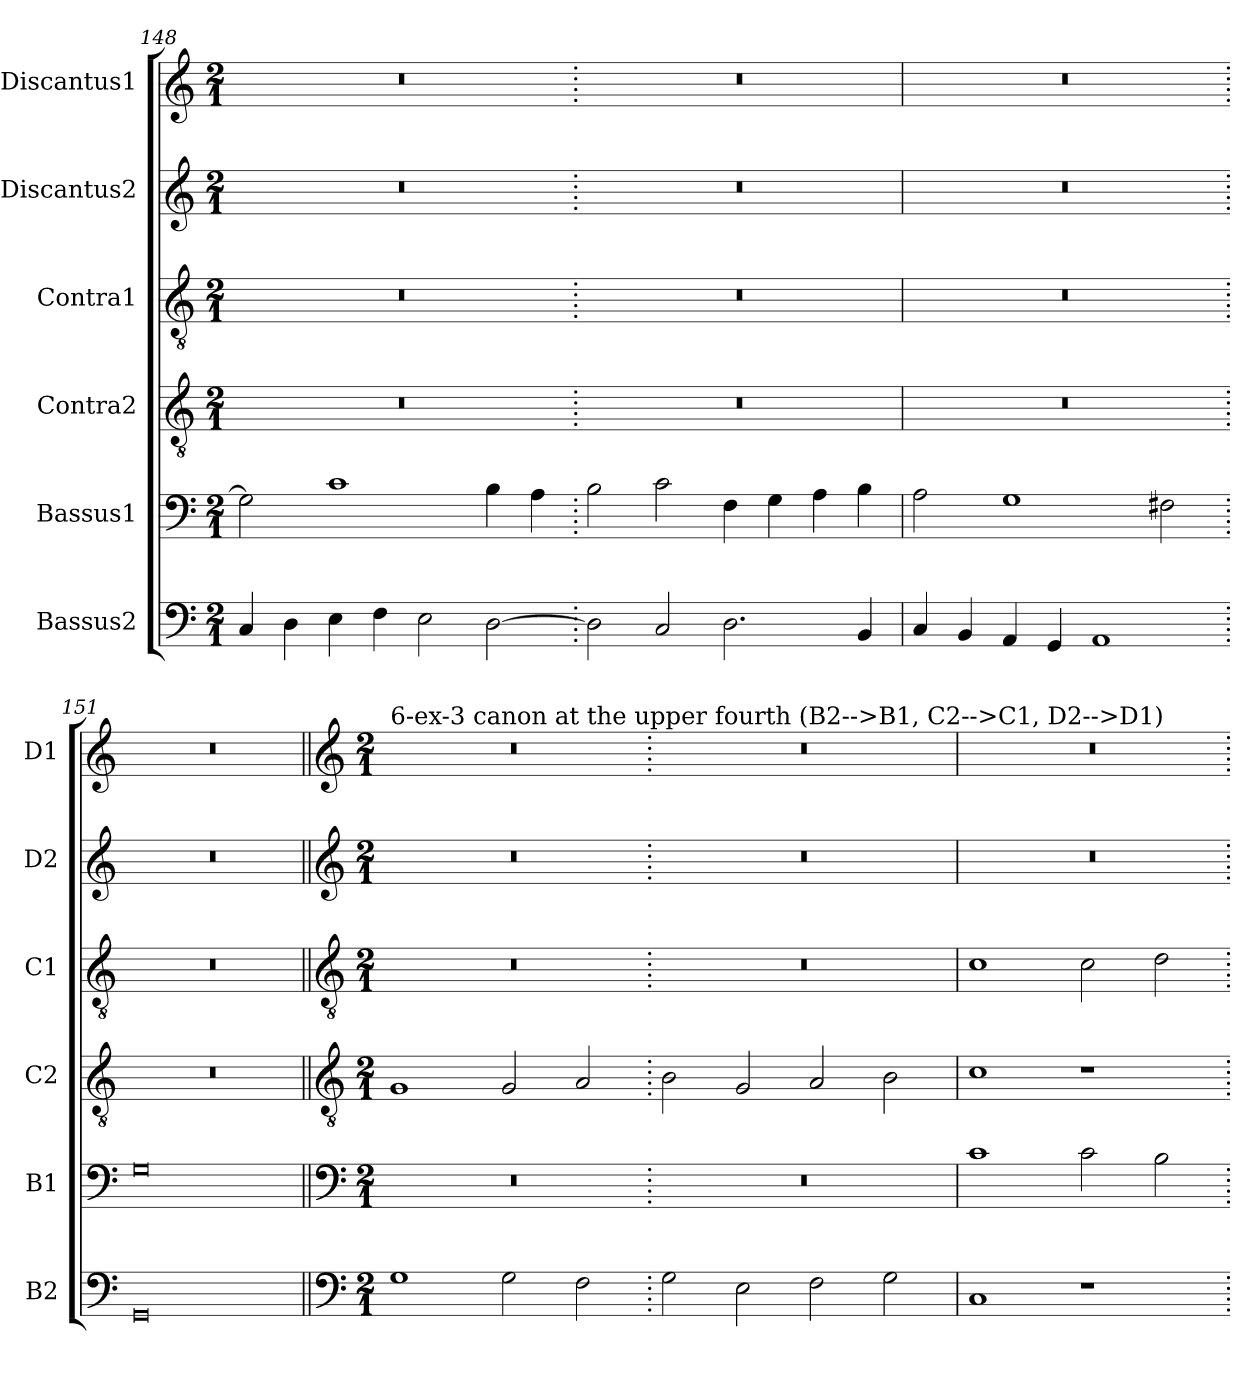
**kern	**kern	**kern	**kern	**kern	**kern
*part6	*part5	*part4	*part3	*part2	*part1
*staff6	*staff5	*staff4	*staff3	*staff2	*staff1
*I"Bassus2	*I"Bassus1	*I"Contra2	*I"Contra1	*I"Discantus2	*I"Discantus1
*I'B2	*I'B1	*I'C2	*I'C1	*I'D2	*I'D1
*clefF4	*clefF4	*clefGv2	*clefGv2	*clefG2	*clefG2
*k[]	*k[]	*k[]	*k[]	*k[]	*k[]
*M2/1	*M2/1	*M2/1	*M2/1	*M2/1	*M2/1
=148	=148	=148	=148	=148	=148
4C/	2G\]	0r	0r	0r	0r
4D\	.	.	.	.	.
4E\	1c	.	.	.	.
4F\	.	.	.	.	.
2E\	.	.	.	.	.
[2D\	4B\	.	.	.	.
.	4A\	.	.	.	.
=149.	=149.	=149.	=149.	=149.	=149.
2D\]	2B\	0r	0r	0r	0r
2C/	2c\	.	.	.	.
2.D\	4F\	.	.	.	.
.	4G\	.	.	.	.
.	4A\	.	.	.	.
4BB/	4B\	.	.	.	.
=150	=150	=150	=150	=150	=150
4C/	2A\	0r	0r	0r	0r
4BB/	.	.	.	.	.
4AA/	1G	.	.	.	.
4GG/	.	.	.	.	.
1AA	.	.	.	.	.
.	2F#X\	.	.	.	.
=151.	=151.	=151.	=151.	=151.	=151.
0GG	0G	0r	0r	0r	0r
!!LO:LB:g=z
=152||	=152||	=152||	=152||	=152||	=152||
*clefF4	*clefF4	*clefGv2	*clefGv2	*clefG2	*clefG2
*k[]	*k[]	*k[]	*k[]	*k[]	*k[]
*M2/1	*M2/1	*M2/1	*M2/1	*M2/1	*M2/1
!	!	!	!	!	!LO:TX:a:t=6-ex-3 canon at the upper fourth (B2-->B1, C2-->C1, D2-->D1)
1G	0r	1G	0r	0r	0r
2G\	.	2G/	.	.	.
2F\	.	2A/	.	.	.
=153.	=153.	=153.	=153.	=153.	=153.
2G\	0r	2B\	0r	0r	0r
2E\	.	2G/	.	.	.
2F\	.	2A/	.	.	.
2G\	.	2B\	.	.	.
=154	=154	=154	=154	=154	=154
1C	1c	1c	1c	0r	0r
1r	2c\	1r	2c\	.	.
.	2B\	.	2d\	.	.
=.	=.	=.	=.	=.	=.
*-	*-	*-	*-	*-	*-
